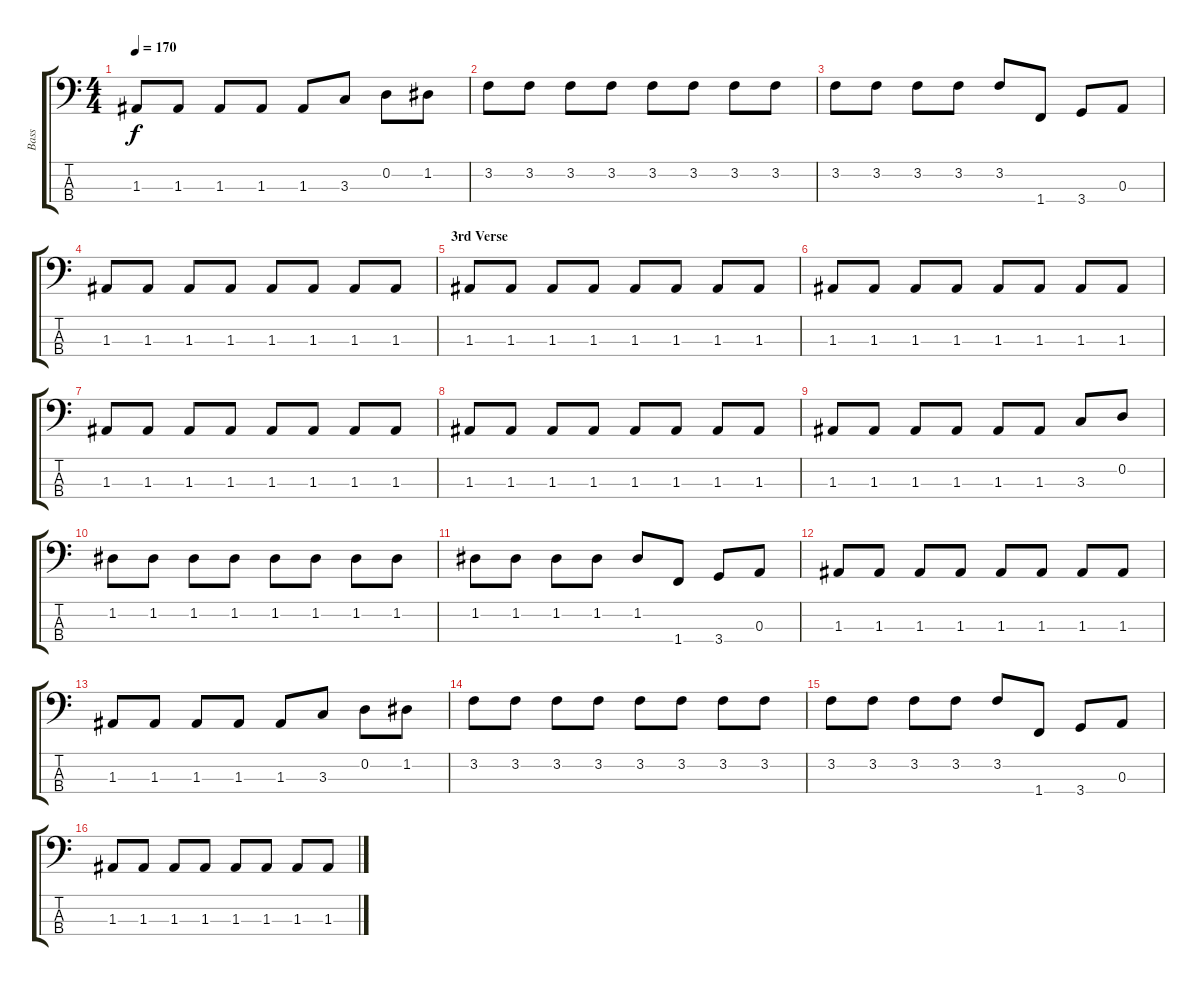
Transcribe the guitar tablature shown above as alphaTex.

\track ("Bass" "Bass") {instrument electricbassfinger}
\staff {score tabs}
\tuning (G2 D2 A1 E1) {hide}
\ts (4 4)
\tempo 170
\clef f4
\ks c
1.3.8{dy f} 1.3.8 1.3.8 1.3.8 1.3.8 3.3.8 0.2.8 1.2.8 |
3.2.8 3.2.8 3.2.8 3.2.8 3.2.8 3.2.8 3.2.8 3.2.8 |
3.2.8 3.2.8 3.2.8 3.2.8 3.2.8 1.4.8 3.4.8 0.3.8 |
1.3.8 1.3.8 1.3.8 1.3.8 1.3.8 1.3.8 1.3.8 1.3.8 |
\section ("" "3rd Verse")
1.3.8 1.3.8 1.3.8 1.3.8 1.3.8 1.3.8 1.3.8 1.3.8 |
1.3.8 1.3.8 1.3.8 1.3.8 1.3.8 1.3.8 1.3.8 1.3.8 |
1.3.8 1.3.8 1.3.8 1.3.8 1.3.8 1.3.8 1.3.8 1.3.8 |
1.3.8 1.3.8 1.3.8 1.3.8 1.3.8 1.3.8 1.3.8 1.3.8 |
1.3.8 1.3.8 1.3.8 1.3.8 1.3.8 1.3.8 3.3.8 0.2.8 |
1.2.8 1.2.8 1.2.8 1.2.8 1.2.8 1.2.8 1.2.8 1.2.8 |
1.2.8 1.2.8 1.2.8 1.2.8 1.2.8 1.4.8 3.4.8 0.3.8 |
1.3.8 1.3.8 1.3.8 1.3.8 1.3.8 1.3.8 1.3.8 1.3.8 |
1.3.8 1.3.8 1.3.8 1.3.8 1.3.8 3.3.8 0.2.8 1.2.8 |
3.2.8 3.2.8 3.2.8 3.2.8 3.2.8 3.2.8 3.2.8 3.2.8 |
3.2.8 3.2.8 3.2.8 3.2.8 3.2.8 1.4.8 3.4.8 0.3.8 |
1.3.8 1.3.8 1.3.8 1.3.8 1.3.8 1.3.8 1.3.8 1.3.8
